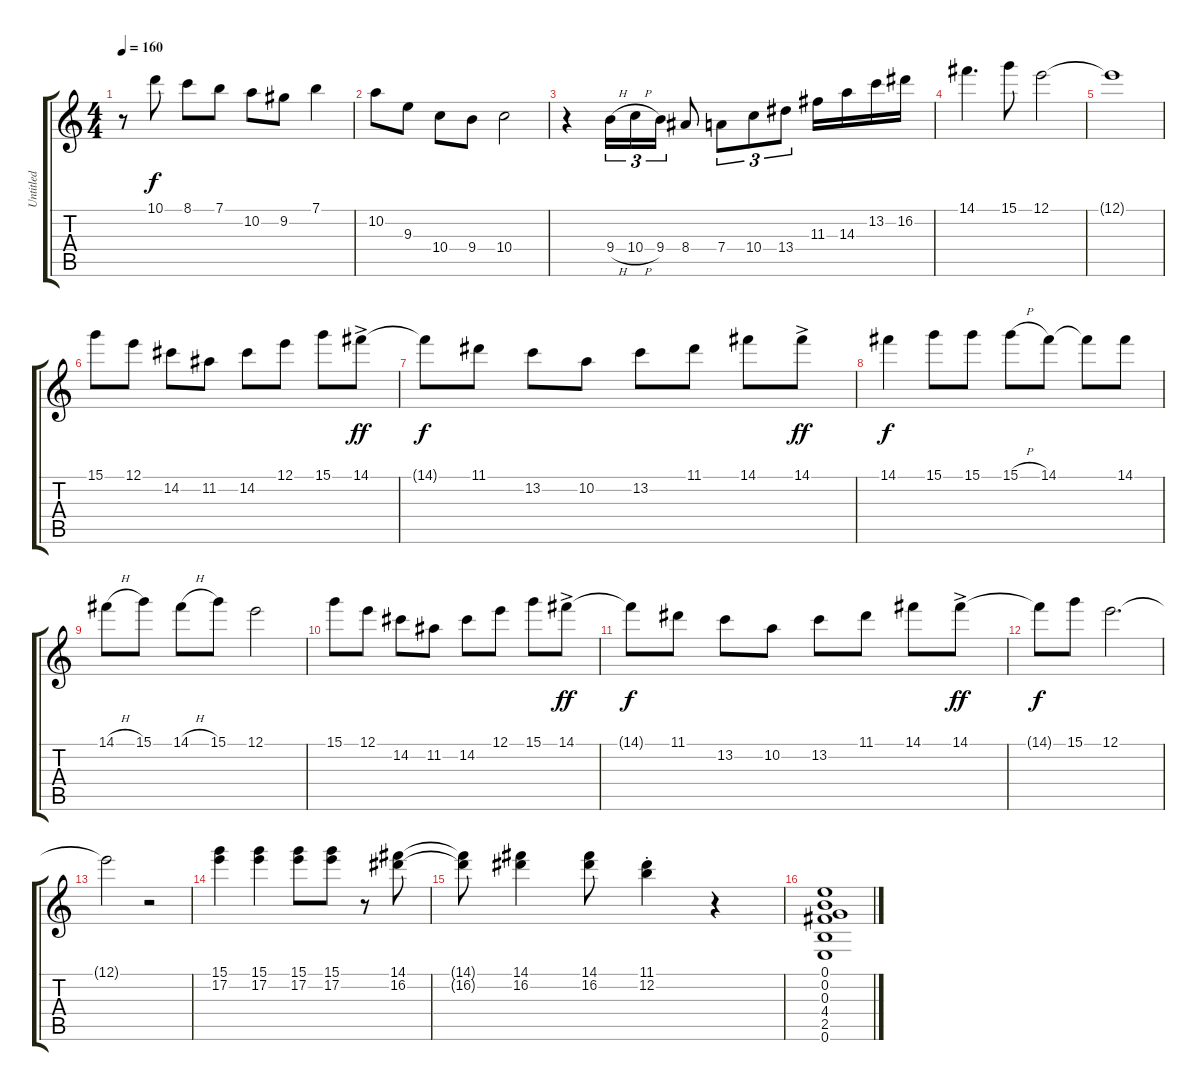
\track ("Untitled" "Untitled") {instrument acousticguitarsteel}
\staff {score tabs}
\tuning (E4 B3 G3 D3 A2 E2) {hide}
\ts (4 4)
\tempo 160
\clef g2
\ks c
r.8{dy f} 10.1.8 8.1.8 7.1.8 10.2.8 9.2.8 7.1.4 |
10.2.8 9.3.8 10.4.8 9.4.8 10.4.2 |
r.4 9.4{h}.16{tu (3 2)} 10.4{h}.16{tu (3 2)} 9.4.16{tu (3 2)} 8.4.8 7.4.8{tu (3 2)} 10.4.8{tu (3 2)} 13.4.8{tu (3 2)} 11.3.16 14.3.16 13.2.16 16.2.16 |
14.1.4{d} 15.1.8 12.1.2 |
12.1{t}.1 |
15.1.8 12.1.8 14.2.8 11.2.8 14.2.8 12.1.8 15.1.8 14.1{ac}.8{dy ff} |
14.1{t}.8{dy f} 11.1.8 13.2.8 10.2.8 13.2.8 11.1.8 14.1.8 14.1{ac}.8{dy ff} |
14.1.4{dy f} 15.1.8 15.1.8 15.1{h}.8 14.1.8 14.1{t}.8 14.1.8 |
14.1{h}.8 15.1.8 14.1{h}.8 15.1.8 12.1.2 |
15.1.8 12.1.8 14.2.8 11.2.8 14.2.8 12.1.8 15.1.8 14.1{ac}.8{dy ff} |
14.1{t}.8{dy f} 11.1.8 13.2.8 10.2.8 13.2.8 11.1.8 14.1.8 14.1{ac}.8{dy ff} |
14.1{t}.8{dy f} 15.1.8 12.1.2{d} |
12.1{t}.2 r.2 |
(15.1 17.2).4 (15.1 17.2).4 (15.1 17.2).8 (15.1 17.2).8 r.8 (14.1 16.2).8 |
(14.1{t} 16.2{t}).8 (14.1 16.2).4 (14.1 16.2).8 (11.1{st} 12.2{st}).4 r.4 |
(0.1 0.2 0.3 4.4 2.5 0.6).1
